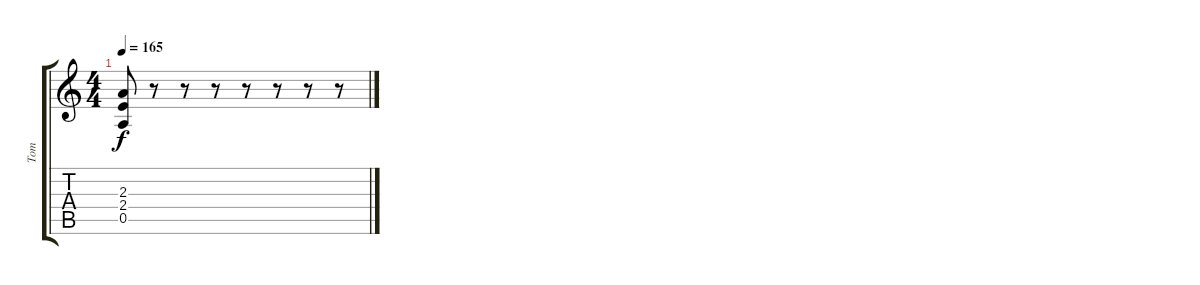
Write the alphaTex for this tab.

\track ("Tom" "Tom") {instrument distortionguitar}
\staff {score tabs}
\tuning (E4 B3 G3 D3 A2 E2) {hide}
\ts (4 4)
\tempo 165
\clef g2
\ks c
(2.3 2.4 0.5).8{dy f} r.8 r.8 r.8 r.8 r.8 r.8 r.8
